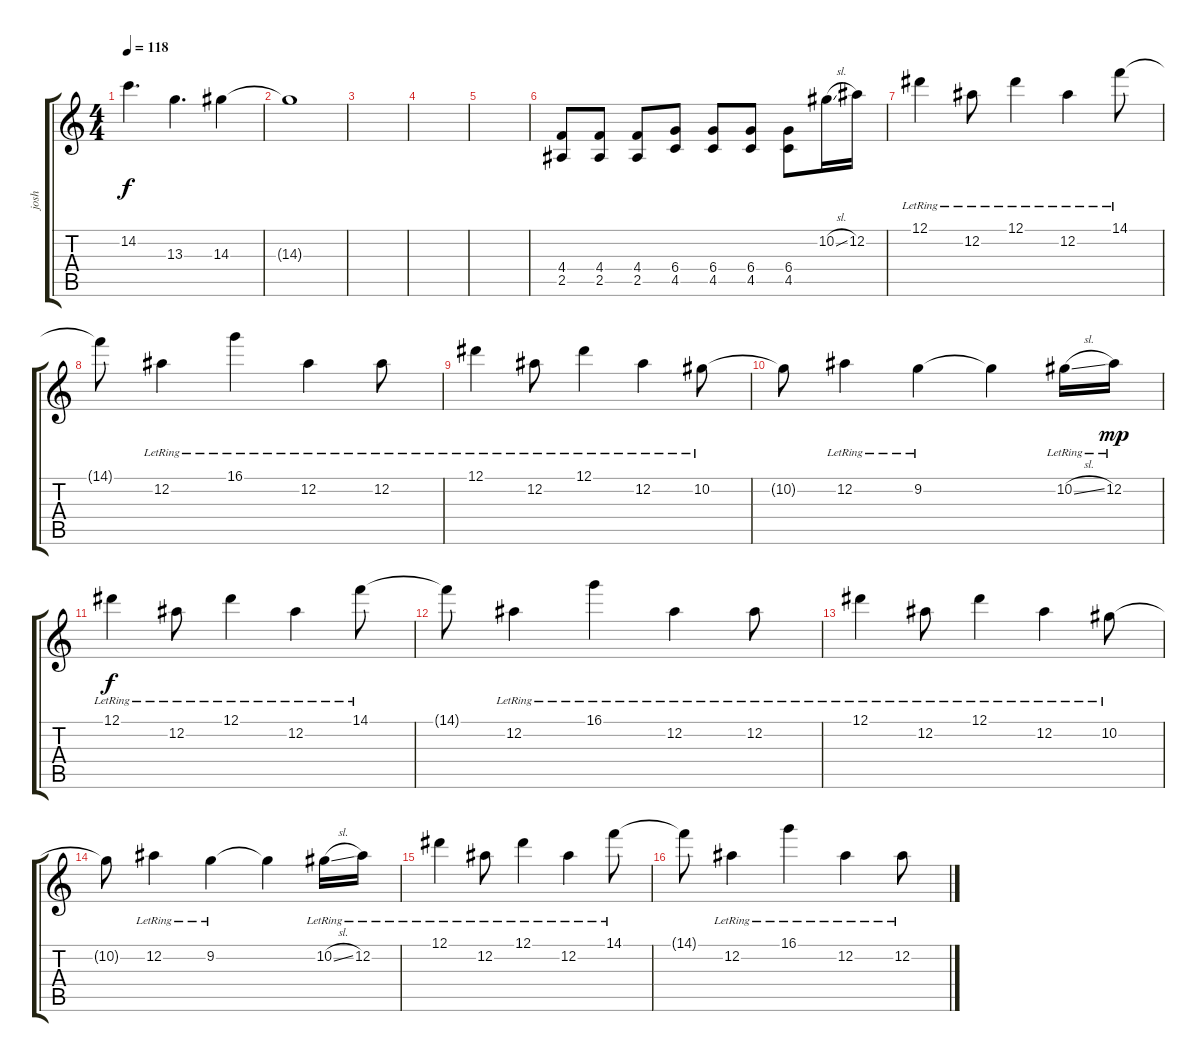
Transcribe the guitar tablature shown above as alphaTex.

\track ("josh" "josh") {instrument electricguitarjazz}
\staff {score tabs}
\tuning (Eb4 Bb3 Gb3 Db3 Ab2 Eb2) {hide}
\ts (4 4)
\tempo 118
\clef g2
\ks c
14.2.4{d dy f} 13.3.4{d} 14.3.4 |
14.3{t}.1 |
|
|
|
(4.4 2.5).8 (4.4 2.5).8 (4.4 2.5).8 (6.4 4.5).8 (6.4 4.5).8 (6.4 4.5).8 (6.4 4.5).8 10.2{sl}.16 12.2.16 |
12.1{lr}.4 12.2{lr}.8 12.1{lr}.4 12.2{lr}.4 14.1{lr}.8 |
14.1{t}.8 12.2{lr}.4 16.1{lr}.4 12.2{lr}.4 12.2{lr}.8 |
12.1{lr}.4 12.2{lr}.8 12.1{lr}.4 12.2{lr}.4 10.2{lr}.8 |
10.2{t}.8 12.2{lr}.4 9.2{lr}.4 9.2{t}.4 10.2{sl lr}.16 12.2{lr}.16{dy mp} |
12.1{lr}.4{dy f} 12.2{lr}.8 12.1{lr}.4 12.2{lr}.4 14.1{lr}.8 |
14.1{t}.8 12.2{lr}.4 16.1{lr}.4 12.2{lr}.4 12.2{lr}.8 |
12.1{lr}.4 12.2{lr}.8 12.1{lr}.4 12.2{lr}.4 10.2{lr}.8 |
10.2{t}.8 12.2{lr}.4 9.2{lr}.4 9.2{t}.4 10.2{sl lr}.16 12.2{lr}.16 |
12.1{lr}.4 12.2{lr}.8 12.1{lr}.4 12.2{lr}.4 14.1{lr}.8 |
14.1{t}.8 12.2{lr}.4 16.1{lr}.4 12.2{lr}.4 12.2{lr}.8
